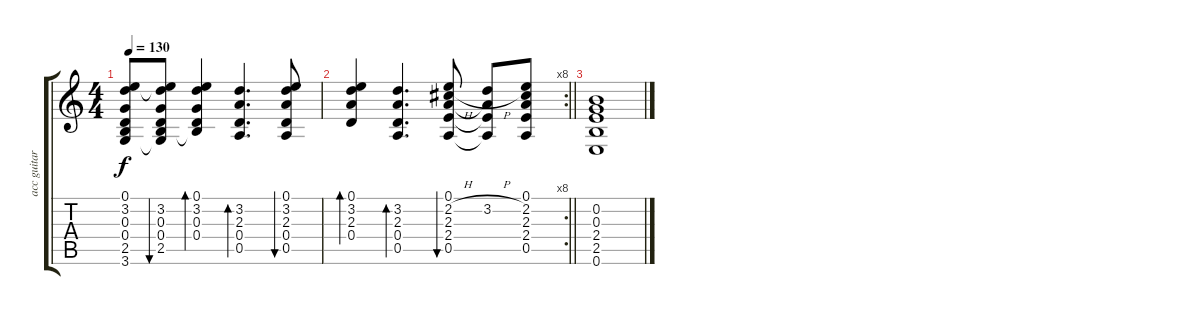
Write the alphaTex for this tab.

\track ("acc guitar" "acc guitar") {instrument acousticguitarsteel}
\staff {score tabs}
\tuning (E4 B3 G3 D3 A2 E2) {hide}
\ts (4 4)
\tempo 130
\clef g2
\ks c
(0.1{t} 3.2{t} 0.3{t} 0.4{t} 2.5{t} 3.6{t}).8{dy f} (0.1{t} 3.2 0.3 0.4 2.5 3.6{t}).8{bu 120} (0.1 3.2 0.3 0.4 2.5{t}).4{bd 120} (3.2 2.3 0.4 0.5).4{d bd 120} (0.1 3.2 2.3 0.4 0.5).8{bu 120} |
\rc 8
\barLineRight lightlight
(0.1 3.2 2.3 0.4).4{bd 120} (3.2 2.3 0.4 0.5).4{d bd 120} (0.1 2.2{h} 2.3 2.4 0.5).8{bu 120} (3.2{h} 2.3{t} 2.4{t} 0.5{t}).8 (0.1 2.2 2.3 2.4 0.5).8 |
(0.2 0.3 2.4 2.5 0.6).1
